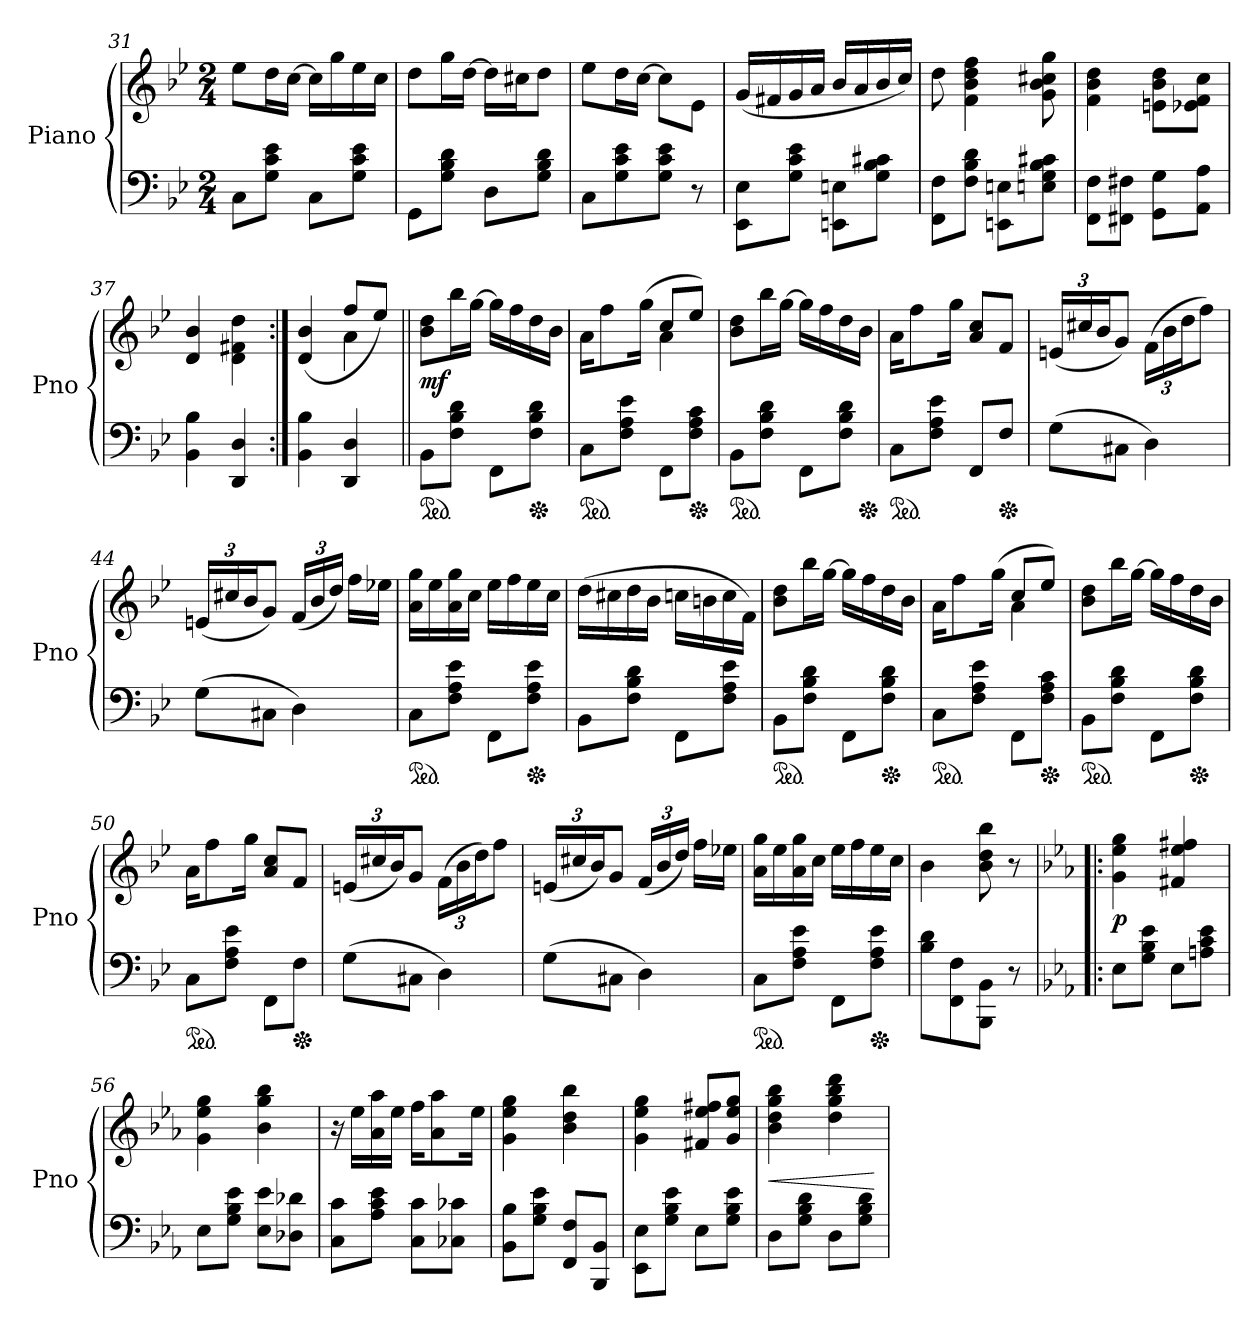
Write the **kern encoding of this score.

**kern	**kern	**dynam
*part1	*part1	*part1
*staff2	*staff1	*staff1/2
*I"Piano	*	*
*I'Pno	*	*
*clefF4	*clefG2	*
*k[b-e-]	*k[b-e-]	*
*M2/4	*M2/4	*
=31	=31	=31
8CL	8ee-L	.
8G 8c 8e-J	16ddL	.
.	[16ccJJ	.
8CL	16ccLL]	.
.	16gg	.
8G 8c 8e-J	16ee-	.
.	16ccJJ	.
=32	=32	=32
8GGL	8ddL	.
8G 8B- 8dJ	16ggL	.
.	[16ddJJ	.
8DL	16ddLL]	.
.	16cc#XJ	.
8G 8B- 8dJ	8ddJ	.
=33	=33	=33
8CL	8ee-L	.
8G 8c 8e-	16ddL	.
.	[16ccJJ	.
8G 8c 8e-J	8cc\L]	.
8r	8e-\J	.
=34	=34	=34
8EE- 8E-L	(16gLL	.
.	16f#X	.
8G 8c 8e-J	16g	.
.	16aJJ	.
8EEn 8EnL	16b-/LL	.
.	16a/	.
8G 8B- 8c#XJ	16b-/	.
.	16cc/JJ)	.
=35	=35	=35
8FF 8FL	8dd	.
8F 8B- 8dJ	4f 4b- 4dd 4ff	.
8EEn 8EnL	.	.
8En 8G 8B- 8c#XJ	8g 8b- 8cc#X 8gg	.
=36	=36	=36
8FF\ 8F\L	4f\ 4b-\ 4dd\	.
8FF#X\ 8F#X\J	.	.
8GG 8GL	8en\ 8b-\ 8dd\L	.
8AA 8AJ	8e-X\ 8f\ 8cc\J	.
=37	=37	=37
4BB- 4B-	4d 4b-	.
4DD 4D	4d\ 4f#X\ 4dd\	.
=38:|!	=38:|!	=38:|!
*	*^	*
4BB- 4B-	(>4d 4b-	4ryy	.
4DD 4D	8ffL	4a	.
.	8ee-J)	.	.
*	*v	*v	*
=39||	=39||	=39||
*ped	*	*
8BB-L	8b- 8ddL	mf
8F 8B- 8dJ	16bb-L	.
.	[16ggJJ	.
8FFL	16ggLL]	.
.	16ff	.
*Xped	*	*
8F 8B- 8dJ	16dd	.
.	16b-JJ	.
=40	=40	=40
*	*^	*
*ped	*	*	*
8CL	16aKL	4ryy	.
.	8ff	.	.
8F 8A 8e-J	.	.	.
.	(16ggJk	.	.
8FFL	8ccL	4a	.
*Xped	*	*	*
8F 8A 8cJ	8ee-J)	.	.
*	*v	*v	*
=41	=41	=41
*ped	*	*
8BB-L	8b- 8ddL	.
8F 8B- 8dJ	16bb-L	.
.	[16ggJJ	.
8FFL	16ggLL]	.
.	16ff	.
8F 8B- 8dJ	16dd	.
*Xped	*	*
.	16b-JJ	.
=42	=42	=42
*ped	*	*
8CL	16aKL	.
.	8ff	.
8F 8A 8e-J	.	.
.	16ggJk	.
8FFL	8a 8ccL	.
*Xped	*	*
8FJ	8fJ	.
=43	=43	=43
(8GL	(24enLL	.
.	24cc#X	.
.	24b-J	.
8C#XJ	8gJ)	.
4D)	(24fLL	.
.	24b-	.
.	24ddJ	.
.	8ffJ)	.
=44	=44	=44
(8GL	(24enLL	.
.	24cc#X	.
.	24b-J	.
8C#XJ	8gJ)	.
4D)	(24fLL	.
.	24b-	.
.	24ddJJ)	.
.	16ffLL	.
.	16ee-XJJ	.
=45	=45	=45
*ped	*	*
8CL	16a 16ggLL	.
.	16ee-	.
8F 8A 8e-J	16a 16gg	.
.	16ccJJ	.
8FFL	16ee-LL	.
.	16ff	.
*Xped	*	*
8F 8A 8e-J	16ee-	.
.	16ccJJ	.
=46	=46	=46
8BB-L	(16ddLL	.
.	16cc#X	.
8F 8B- 8dJ	16dd	.
.	16b-JJ	.
8FFL	16ccn\LL	.
.	16bn\	.
8F 8A 8e-J	16cc\	.
.	16f\JJ)	.
=47	=47	=47
*ped	*	*
8BB-L	8b- 8ddL	.
8F 8B- 8dJ	16bb-L	.
.	[16ggJJ	.
8FFL	16ggLL]	.
.	16ff	.
*Xped	*	*
8F 8B- 8dJ	16dd	.
.	16b-JJ	.
=48	=48	=48
*	*^	*
*ped	*	*	*
8CL	16aKL	4ryy	.
.	8ff	.	.
8F 8A 8e-J	.	.	.
.	(16ggJk	.	.
8FFL	8ccL	4a	.
*Xped	*	*	*
8F 8A 8cJ	8ee-J)	.	.
*	*v	*v	*
=49	=49	=49
*ped	*	*
8BB-L	8b- 8ddL	.
8F 8B- 8dJ	16bb-L	.
.	[16ggJJ	.
8FFL	16ggLL]	.
.	16ff	.
*Xped	*	*
8F 8B- 8dJ	16dd	.
.	16b-JJ	.
=50	=50	=50
*ped	*	*
8CL	16aKL	.
.	8ff	.
8F 8A 8e-J	.	.
.	16ggJk	.
8FF\L	8a 8ccL	.
*Xped	*	*
8F\J	8fJ	.
=51	=51	=51
(8GL	(24enLL	.
.	24cc#X	.
.	24b-J)	.
8C#XJ	8gJ	.
4D)	(24fLL	.
.	24b-	.
.	24ddJ)	.
.	8ffJ	.
=52	=52	=52
(8GL	(24enLL	.
.	24cc#X	.
.	24b-J)	.
8C#XJ	8gJ	.
4D)	(24fLL	.
.	24b-	.
.	24ddJJ)	.
.	16ffLL	.
.	16ee-XJJ	.
=53	=53	=53
*ped	*	*
8CL	16a 16ggLL	.
.	16ee-	.
8F 8A 8e-J	16a 16gg	.
.	16ccJJ	.
8FFL	16ee-LL	.
.	16ff	.
*Xped	*	*
8F 8A 8e-J	16ee-	.
.	16ccJJ	.
=54	=54	=54
8B-\ 8d\L	4b-	.
8FF\ 8F\	.	.
8BBB-\ 8BB-\J	8b- 8dd 8bb-	.
8r	8r	.
=55!|:	=55!|:	=55!|:
*k[b-e-a-]	*k[b-e-a-]	*
8E-L	4g 4ee- 4gg	p
8G 8B- 8e-J	.	.
8E-L	4f#X/ 4ee-/ 4ff#X/	.
8An 8c 8e-J	.	.
=56	=56	=56
8E-L	4g 4ee- 4gg	.
8G 8B- 8e-J	.	.
8E- 8e-L	4b- 4gg 4bb-	.
8D-X 8d-XJ	.	.
=57	=57	=57
8C 8cL	16r	.
.	16ee-LL	.
8A- 8c 8e-J	16a- 16aa-	.
.	16ee-JJ	.
8C 8cL	16ffKL	.
.	8a- 8aa-	.
8C-X 8c-XJ	.	.
.	16ee-Jk	.
=58	=58	=58
8BB- 8B-L	4g 4ee- 4gg	.
8G 8B- 8e-J	.	.
8FF 8FL	4b- 4dd 4bb-	.
8BBB- 8BB-J	.	.
=59	=59	=59
8EE- 8E-L	4g 4ee- 4gg	.
8G 8B- 8e-J	.	.
8E-L	8f#X/ 8ee-/ 8ff#X/L	.
8G 8B- 8e-J	8g/ 8ee-/ 8gg/J	.
=60	=60	=60
8DL	4b- 4dd 4gg 4bb-	<
8G 8B- 8dJ	.	.
8DL	4dd 4gg 4bb- 4ddd	.
8G 8B- 8dJ	.	.
.	.	[
=	=	=
*-	*-	*-
